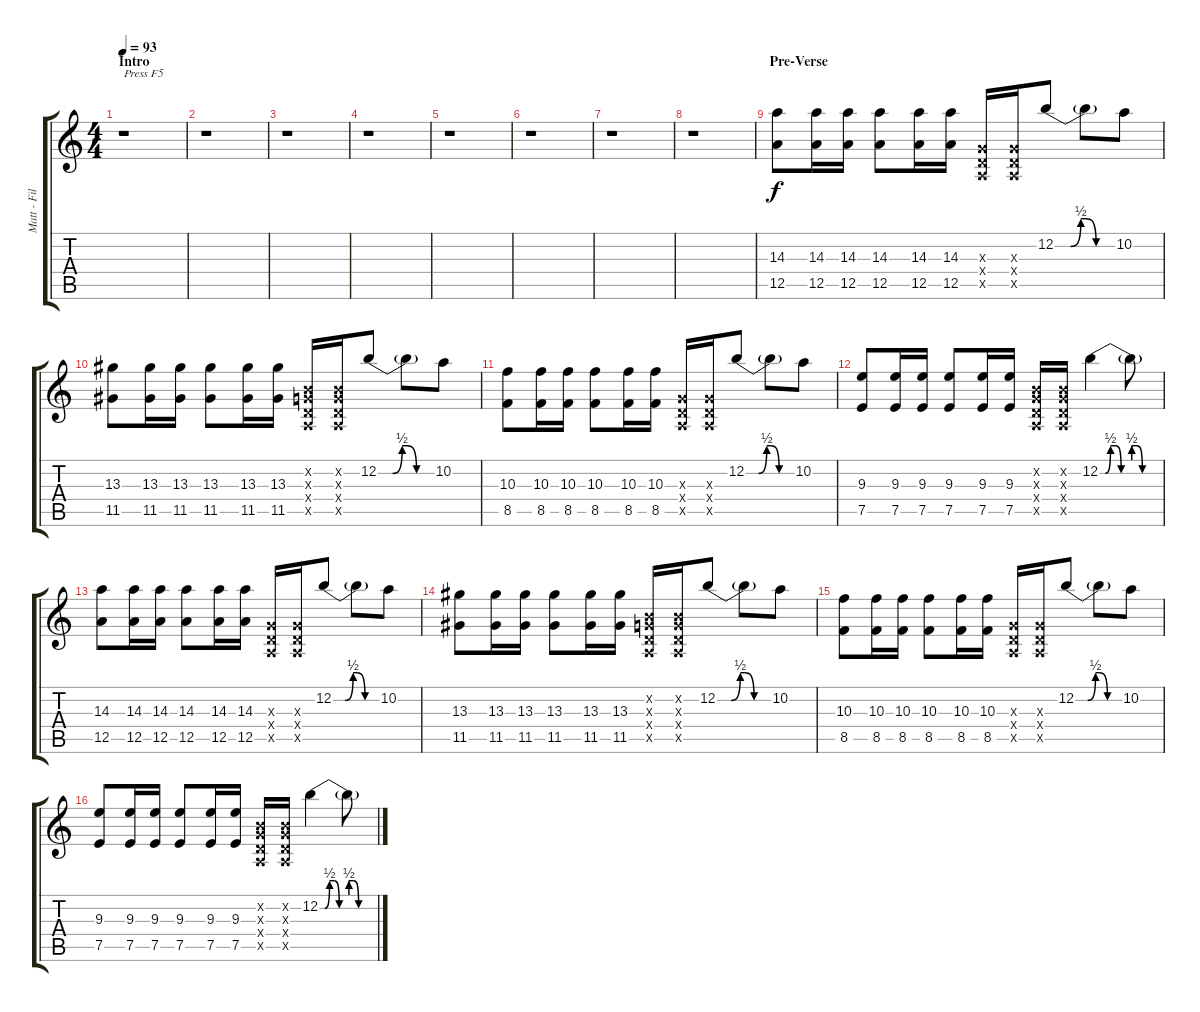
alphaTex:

\track ("Matt - Fills" "Matt - Fil") {instrument distortionguitar}
\staff {score tabs}
\tuning (E4 B3 G3 D3 A2 E2) {hide}
\ts (4 4)
\section ("" "Intro")
\tempo 93
\clef g2
\ks c
r.1{txt "Press F5" dy f instrument distortionguitar} |
r.1 |
r.1 |
r.1 |
r.1 |
r.1 |
r.1 |
r.1 |
\section ("" "Pre-Verse")
(14.3 12.5).8 (14.3 12.5).16 (14.3 12.5).16 (14.3 12.5).8 (14.3 12.5).16 (14.3 12.5).16 (0.3{x} 0.4{x} 0.5{x}).16 (0.3{x} 0.4{x} 0.5{x}).16 12.2{be (custom 0 0 15 0 25 2 30 2 40 0 60 0)}.8 12.2{t}.8 10.2.8 |
(13.3 11.5).8 (13.3 11.5).16 (13.3 11.5).16 (13.3 11.5).8 (13.3 11.5).16 (13.3 11.5).16 (0.2{x} 0.3{x} 0.4{x} 0.5{x}).16 (0.2{x} 0.3{x} 0.4{x} 0.5{x}).16 12.2{be (custom 0 0 15 0 25 2 30 2 40 0 45 0 60 0)}.8 12.2{t}.8 10.2.8 |
(10.3 8.5).8 (10.3 8.5).16 (10.3 8.5).16 (10.3 8.5).8 (10.3 8.5).16 (10.3 8.5).16 (0.3{x} 0.4{x} 0.5{x}).16 (0.3{x} 0.4{x} 0.5{x}).16 12.2{be (custom 0 0 15 0 25 2 30 2 40 0 60 0)}.8 12.2{t}.8 10.2.8 |
(9.3 7.5).8 (9.3 7.5).16 (9.3 7.5).16 (9.3 7.5).8 (9.3 7.5).16 (9.3 7.5).16 (0.2{x} 0.3{x} 0.4{x} 0.5{x}).16 (0.2{x} 0.3{x} 0.4{x} 0.5{x}).16 12.2{be (custom 0 0 5 0 10 2 15 2 20 0 25 0 30 0 30 2 35 2 40 0 45 0 60 0)}.4 12.2{t}.8 |
(14.3 12.5).8 (14.3 12.5).16 (14.3 12.5).16 (14.3 12.5).8 (14.3 12.5).16 (14.3 12.5).16 (0.3{x} 0.4{x} 0.5{x}).16 (0.3{x} 0.4{x} 0.5{x}).16 12.2{be (custom 0 0 15 0 25 2 30 2 40 0 60 0)}.8 12.2{t}.8 10.2.8 |
(13.3 11.5).8 (13.3 11.5).16 (13.3 11.5).16 (13.3 11.5).8 (13.3 11.5).16 (13.3 11.5).16 (0.2{x} 0.3{x} 0.4{x} 0.5{x}).16 (0.2{x} 0.3{x} 0.4{x} 0.5{x}).16 12.2{be (custom 0 0 15 0 25 2 30 2 40 0 45 0 60 0)}.8 12.2{t}.8 10.2.8 |
(10.3 8.5).8 (10.3 8.5).16 (10.3 8.5).16 (10.3 8.5).8 (10.3 8.5).16 (10.3 8.5).16 (0.3{x} 0.4{x} 0.5{x}).16 (0.3{x} 0.4{x} 0.5{x}).16 12.2{be (custom 0 0 15 0 25 2 30 2 40 0 60 0)}.8 12.2{t}.8 10.2.8 |
(9.3 7.5).8 (9.3 7.5).16 (9.3 7.5).16 (9.3 7.5).8 (9.3 7.5).16 (9.3 7.5).16 (0.2{x} 0.3{x} 0.4{x} 0.5{x}).16 (0.2{x} 0.3{x} 0.4{x} 0.5{x}).16 12.2{be (custom 0 0 5 0 10 2 15 2 20 0 25 0 30 0 30 2 35 2 40 0 45 0 60 0)}.4 12.2{t}.8
